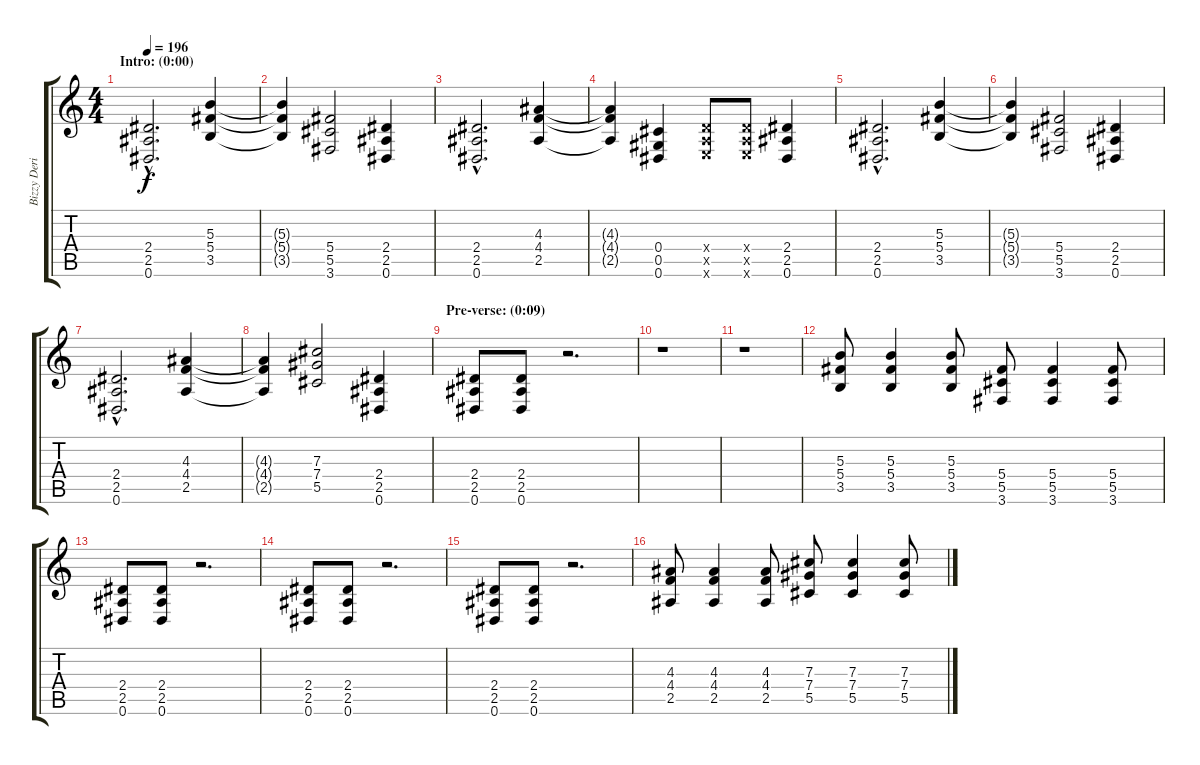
\track ("Bizzy Derick - Rythm Guitar" "Bizzy Deri") {instrument overdrivenguitar}
\staff {score tabs}
\tuning (Eb4 Bb3 Gb3 Db3 Ab2 Eb2) {hide}
\ts (4 4)
\section ("" "Intro: (0:00)")
\tempo 196
\clef g2
\ks c
(2.4{hac} 2.5{hac} 0.6{hac}).2{d dy f instrument overdrivenguitar} (5.3 5.4 3.5).4 |
(5.3{t} 5.4{t} 3.5{t}).4 (5.4 5.5 3.6).2 (2.4 2.5 0.6).4 |
(2.4{hac} 2.5{hac} 0.6{hac}).2{d} (4.3 4.4 2.5).4 |
(4.3{t} 4.4{t} 2.5{t}).4 (0.4 0.5 0.6).4 (1.4{x} 1.5{x} 1.6{x}).8 (1.4{x} 1.5{x} 1.6{x}).8 (2.4 2.5 0.6).4 |
(2.4{hac} 2.5{hac} 0.6{hac}).2{d} (5.3 5.4 3.5).4 |
(5.3{t} 5.4{t} 3.5{t}).4 (5.4 5.5 3.6).2 (2.4 2.5 0.6).4 |
(2.4{hac} 2.5{hac} 0.6{hac}).2{d} (4.3 4.4 2.5).4 |
(4.3{t} 4.4{t} 2.5{t}).4 (7.3 7.4 5.5).2 (2.4 2.5 0.6).4 |
\section ("" "Pre-verse: (0:09)")
(2.4 2.5 0.6).8 (2.4 2.5 0.6).8 r.2{d} |
r.1 |
r.1 |
(5.3 5.4 3.5).8 (5.3 5.4 3.5).4 (5.3 5.4 3.5).8 (5.4 5.5 3.6).8 (5.4 5.5 3.6).4 (5.4 5.5 3.6).8 |
(2.4 2.5 0.6).8 (2.4 2.5 0.6).8 r.2{d} |
(2.4 2.5 0.6).8 (2.4 2.5 0.6).8 r.2{d} |
(2.4 2.5 0.6).8 (2.4 2.5 0.6).8 r.2{d} |
(4.3 4.4 2.5).8 (4.3 4.4 2.5).4 (4.3 4.4 2.5).8 (7.3 7.4 5.5).8 (7.3 7.4 5.5).4 (7.3 7.4 5.5).8
